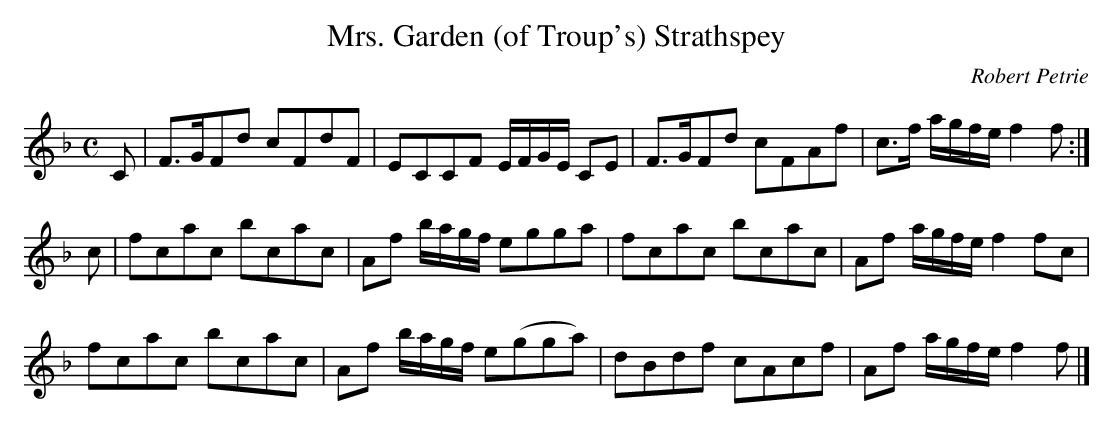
X:1
T:Mrs. Garden (of Troup's) Strathspey
C:Robert Petrie
L:1/8
M:C
K:F
C|F>GFd cFdF|ECCF E/F/G/E/ CE  |F>GFd cFAf|c>f a/g/f/e/ f2f:|
c|fcac  bcac|Af b/a/g/f/ egga  |fcac  bcac|Af  a/g/f/e/ f2fc|
  fcac  bcac|Af b/a/g/f/ e(gga)|dBdf  cAcf|Af  a/g/f/e/ f2f|]
